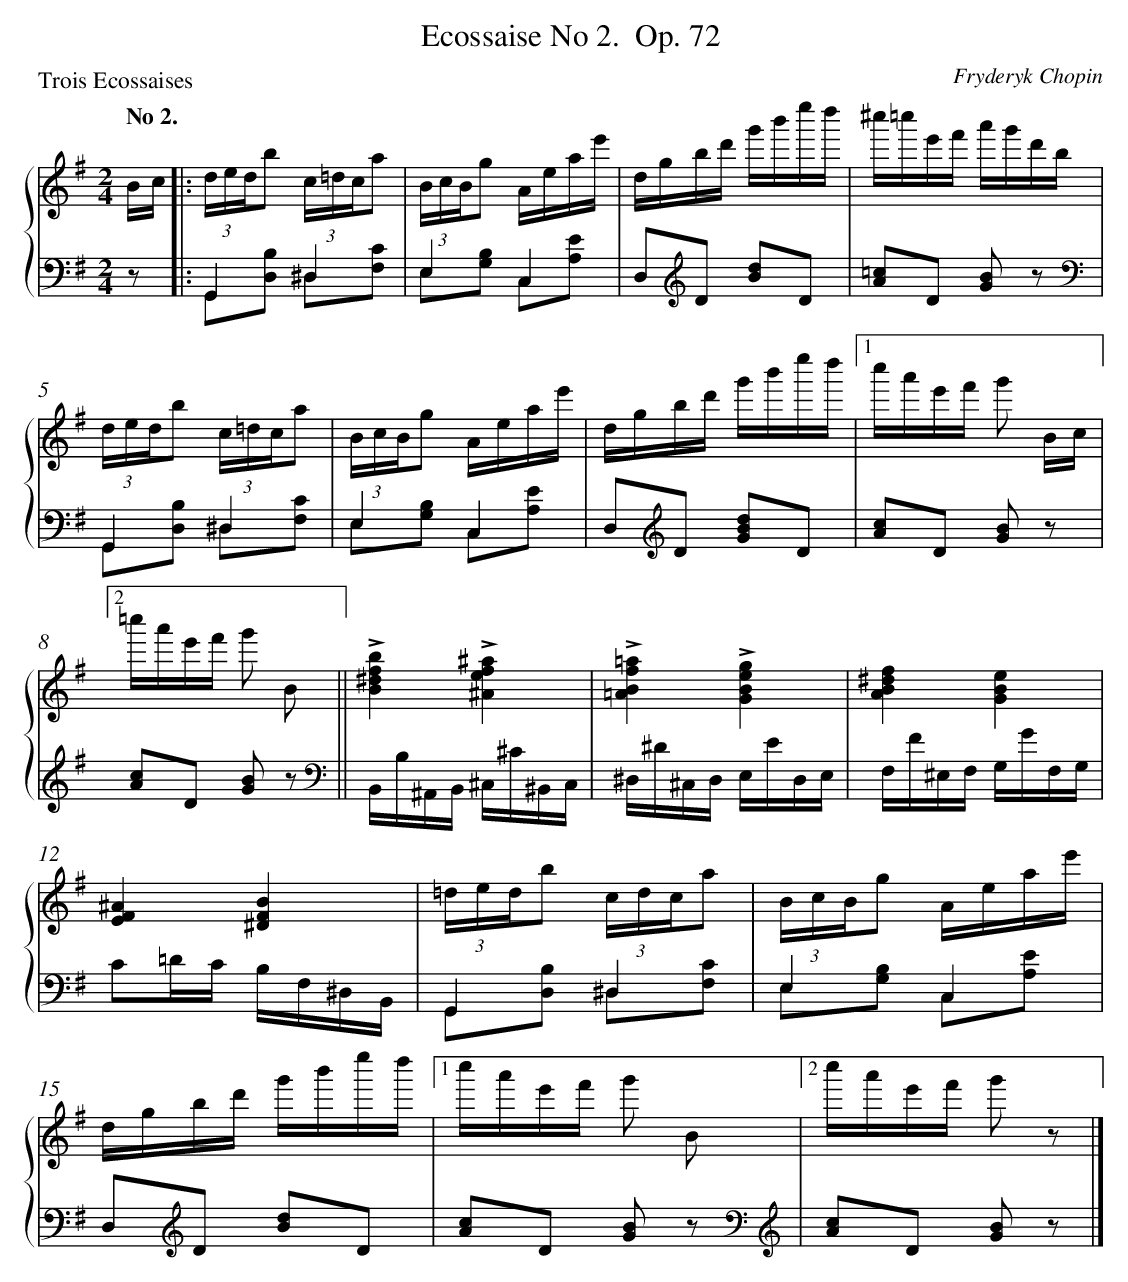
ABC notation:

X:1
T: Ecossaise No 2.	 Op. 72
C: Fryderyk Chopin
L: 1/16
M: 2/4
P: Trois Ecossaises
Q: "No 2."
%%staves {1 2}
V: 1 clef=treble
V: 2 clef=bass
K: G
[V:1] Bc [I:setbarnb 1]]|:
[V:2] z2 ]|:
[V:1] (3dedb2 (3c=dca2 |
[V:2] G,,4^D,4 & G,,2[D,2B,2] ^D,2[F,2C2] |
[V:1] (3BcBg2 Aeae' |
[V:2] E,4C,4 & E,2[G,2B,2] C,2[A,2E2] |
[V:1] dgbd' g'b'e''d'' |
[V:2] D,2[K:clef=treble]D2 [B2d2]D2 |
[V:1] ^c''=c''e'f' a'g'd'b |
[V:2] [A2=c2]D2 [G2B2] z2[K:clef=bass] |
[V:1] (3dedb2 (3c=dca2 |
[V:2] G,,4^D,4 & G,,2[D,2B,2] ^D,2[F,2C2] |
[V:1] (3BcBg2 Aeae' |
[V:2] E,4C,4 & E,2[G,2B,2] C,2[A,2E2] |
[V:1] dgbd' g'b'e''d'' |[1
[V:2] D,2[K:clef=treble]D2 [G2B2d2]D2 |
[V:1] c''a'e'f' g'2 Bc |[2
[V:2] [A2c2]D2 [G2B2] z2 |
[V:1] =c''a'e'f' g'2 B2 ||
[V:2] [A2c2]D2 [G2B2] z2[K:clef=bass] ||
[V:1] !accent![B4^d4f4b4]!accent![^A4e4f4^a4] |
[V:2] B,,B,^A,,B,, ^C,^C^B,,C, |
[V:1] !accent![=A4B4f4=a4]!accent![G4B4e4g4] |
[V:2] ^D,^D^C,D, E,ED,E, |
[V:1] [A4B4^d4f4][G4B4e4] |
[V:2] F,F^E,F, G,GF,G, |
[V:1] [E4F4^A4][^D4F4B4] |
[V:2] C2=DC B,F,^D,B,, |
[V:1] (3=dedb2 (3cdca2 |
[V:2] G,,4^D,4 & G,,2[D,2B,2] ^D,2[F,2C2] |
[V:1] (3BcBg2 Aeae' |
[V:2] E,4C,4 & E,2[G,2B,2] C,2[A,2E2] |
[V:1] dgbd' g'b'e''d'' |[1
[V:2] D,2[K:clef=treble]D2 [B2d2]D2 |
[V:1] c''a'e'f' g'2 B2 |[2
[V:2] [A2c2]D2 [G2B2] z2[K:clef=bass] |
[V:1] c''a'e'f' g'2 z2 |]
[V:2] [K:clef=treble][A2c2]D2 [G2B2] z2 |]
